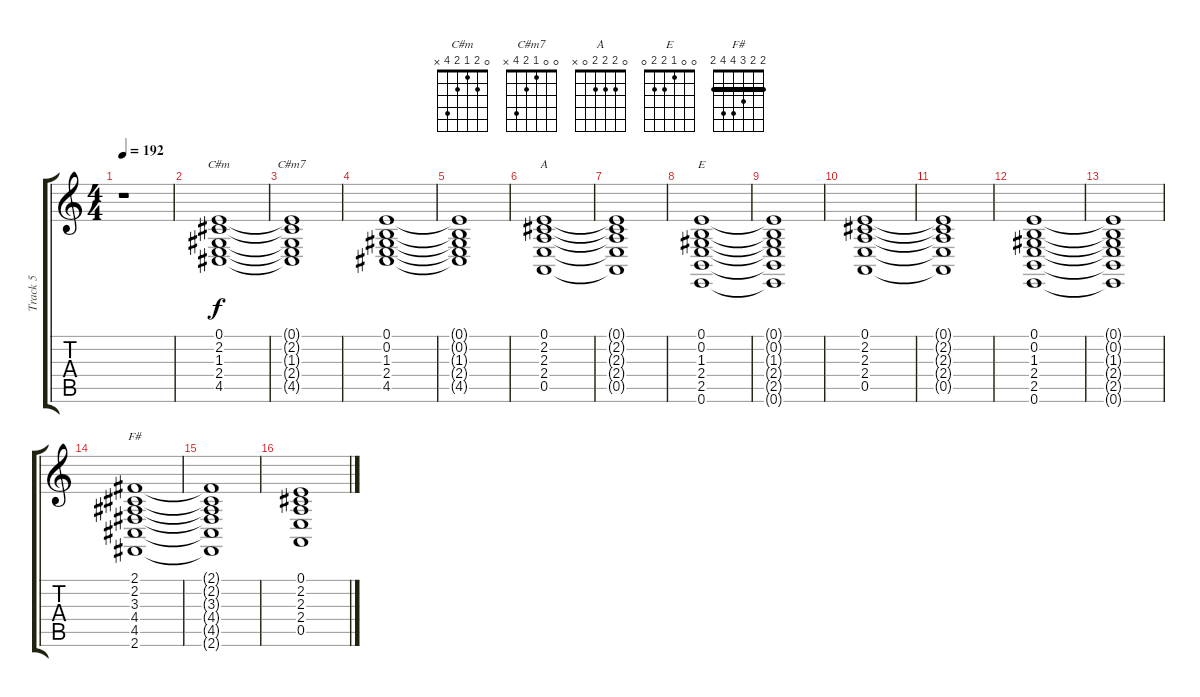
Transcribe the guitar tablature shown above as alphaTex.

\track ("Track 5" "Track 5") {instrument brightacousticpiano}
\staff {score tabs}
\tuning (E4 B3 G3 D3 A2 E2) {hide}
\chord ("C#m" 0 2 1 2 4 x)
\chord ("C#m7" 0 0 1 2 4 x)
\chord ("A" 0 2 2 2 0 x)
\chord ("E" 0 0 1 2 2 0)
\chord ("F#" 2 2 3 4 4 2) {barre 2}
\ts (4 4)
\tempo 192
\clef g2
\ks c
r.1{dy f} |
(0.1 2.2 1.3 2.4 4.5).1{ch "C#m"} |
(0.1{t} 2.2{t} 1.3{t} 2.4{t} 4.5{t}).1{ch "C#m7"} |
(0.1 0.2 1.3 2.4 4.5).1 |
(0.1{t} 0.2{t} 1.3{t} 2.4{t} 4.5{t}).1 |
(0.1 2.2 2.3 2.4 0.5).1{ch "A"} |
(0.1{t} 2.2{t} 2.3{t} 2.4{t} 0.5{t}).1 |
(0.1 0.2 1.3 2.4 2.5 0.6).1{ch "E"} |
(0.1{t} 0.2{t} 1.3{t} 2.4{t} 2.5{t} 0.6{t}).1 |
(0.1 2.2 2.3 2.4 0.5).1 |
(0.1{t} 2.2{t} 2.3{t} 2.4{t} 0.5{t}).1 |
(0.1 0.2 1.3 2.4 2.5 0.6).1 |
(0.1{t} 0.2{t} 1.3{t} 2.4{t} 2.5{t} 0.6{t}).1 |
(2.1 2.2 3.3 4.4 4.5 2.6).1{ch "F#"} |
(2.1{t} 2.2{t} 3.3{t} 4.4{t} 4.5{t} 2.6{t}).1 |
(0.1 2.2 2.3 2.4 0.5).1
